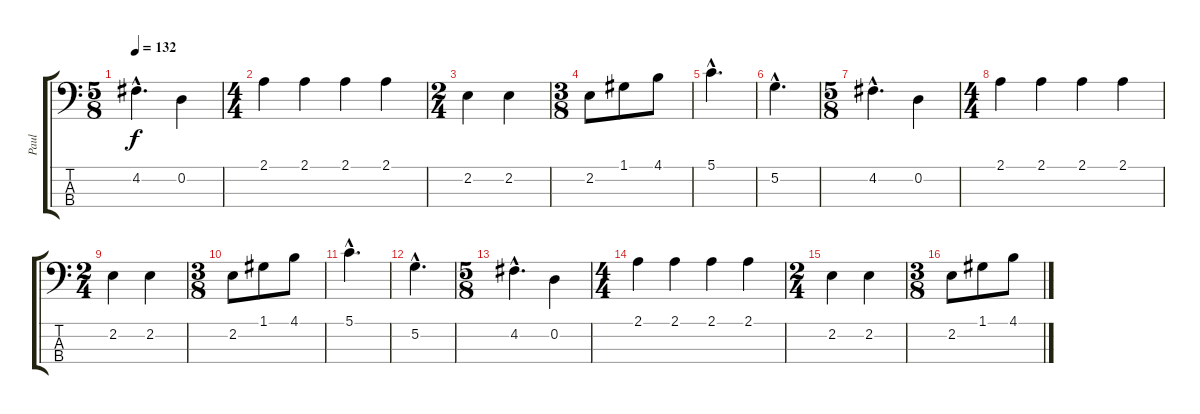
\track ("Paul" "Paul") {instrument electricbasspick}
\staff {score tabs}
\tuning (G2 D2 A1 E1) {hide}
\ts (5 8)
\tempo 132
\clef f4
\ks c
4.2{hac}.4{d dy f} 0.2.4 |
\ts (4 4)
2.1.4 2.1.4 2.1.4 2.1.4 |
\ts (2 4)
2.2.4 2.2.4 |
\ts (3 8)
2.2.8 1.1.8 4.1.8 |
5.1{hac}.4{d} |
5.2{hac}.4{d} |
\ts (5 8)
4.2{hac}.4{d} 0.2.4 |
\ts (4 4)
2.1.4 2.1.4 2.1.4 2.1.4 |
\ts (2 4)
2.2.4 2.2.4 |
\ts (3 8)
2.2.8 1.1.8 4.1.8 |
5.1{hac}.4{d} |
5.2{hac}.4{d} |
\ts (5 8)
4.2{hac}.4{d} 0.2.4 |
\ts (4 4)
2.1.4 2.1.4 2.1.4 2.1.4 |
\ts (2 4)
2.2.4 2.2.4 |
\ts (3 8)
2.2.8 1.1.8 4.1.8
